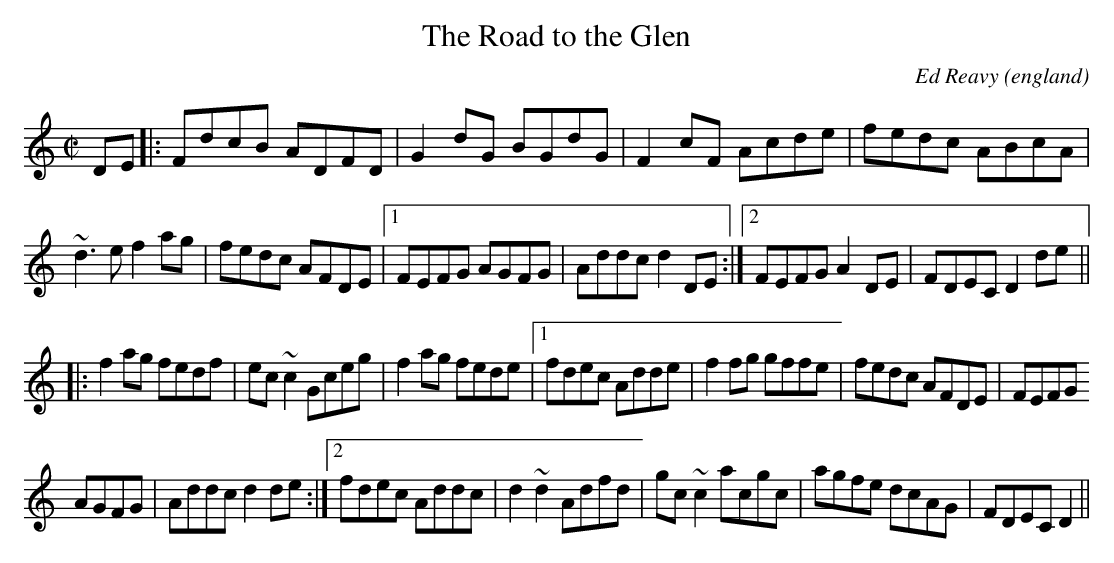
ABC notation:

X:1
T:Road to the Glen, The
O:england
M:C|
L:1/8
C:Ed Reavy
K:Ddor
DE|:FdcB ADFD|G2dG BGdG|F2cF Acde|fedc ABcA|
~d3e f2ag|fedc AFDE|1 FEFG AGFG|Addc d2DE:|2 FEFG A2DE|FDEC D2de||
|:f2ag fedf|ec~c2 Gceg|f2ag fede|1 fdec Adde| f2fg gffe|fedc AFDE|FEFG
AGFG|Addc d2de:|2 fdec Addc| d2~d2 Adfd|gc~c2 acgc|agfe dcAG|FDEC D2||
